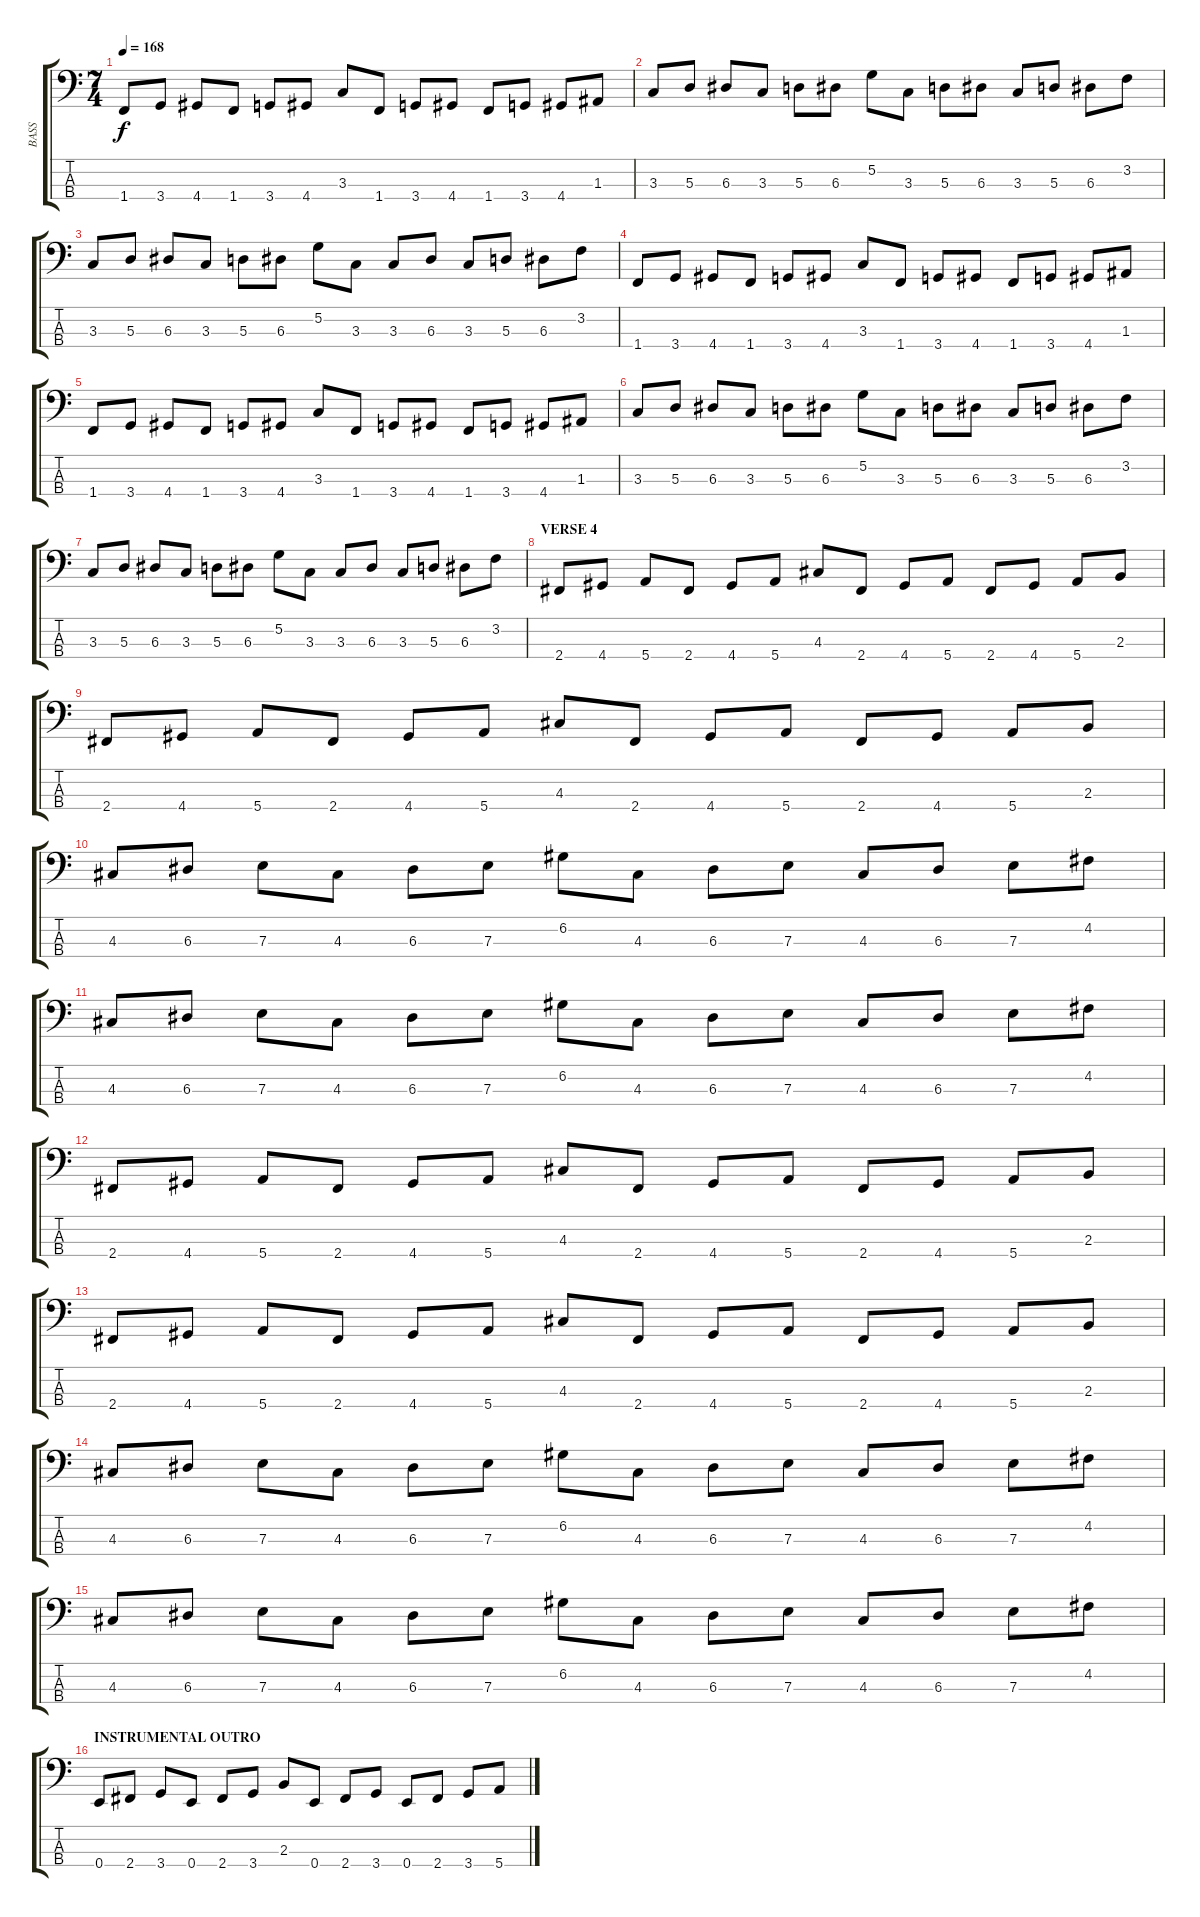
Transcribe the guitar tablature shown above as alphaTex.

\track ("BASS" "BASS") {instrument electricbassfinger}
\staff {score tabs}
\tuning (G2 D2 A1 E1) {hide}
\ts (7 4)
\tempo 168
\clef f4
\ks c
1.4.8{dy f} 3.4.8 4.4.8 1.4.8 3.4.8 4.4.8 3.3.8 1.4.8 3.4.8 4.4.8 1.4.8 3.4.8 4.4.8 1.3.8 |
3.3.8 5.3.8 6.3.8 3.3.8 5.3.8 6.3.8 5.2.8 3.3.8 5.3.8 6.3.8 3.3.8 5.3.8 6.3.8 3.2.8 |
3.3.8 5.3.8 6.3.8 3.3.8 5.3.8 6.3.8 5.2.8 3.3.8 3.3.8 6.3.8 3.3.8 5.3.8 6.3.8 3.2.8 |
1.4.8 3.4.8 4.4.8 1.4.8 3.4.8 4.4.8 3.3.8 1.4.8 3.4.8 4.4.8 1.4.8 3.4.8 4.4.8 1.3.8 |
1.4.8 3.4.8 4.4.8 1.4.8 3.4.8 4.4.8 3.3.8 1.4.8 3.4.8 4.4.8 1.4.8 3.4.8 4.4.8 1.3.8 |
3.3.8 5.3.8 6.3.8 3.3.8 5.3.8 6.3.8 5.2.8 3.3.8 5.3.8 6.3.8 3.3.8 5.3.8 6.3.8 3.2.8 |
3.3.8 5.3.8 6.3.8 3.3.8 5.3.8 6.3.8 5.2.8 3.3.8 3.3.8 6.3.8 3.3.8 5.3.8 6.3.8 3.2.8 |
\section ("" "VERSE 4")
2.4.8 4.4.8 5.4.8 2.4.8 4.4.8 5.4.8 4.3.8 2.4.8 4.4.8 5.4.8 2.4.8 4.4.8 5.4.8 2.3.8 |
2.4.8 4.4.8 5.4.8 2.4.8 4.4.8 5.4.8 4.3.8 2.4.8 4.4.8 5.4.8 2.4.8 4.4.8 5.4.8 2.3.8 |
4.3.8 6.3.8 7.3.8 4.3.8 6.3.8 7.3.8 6.2.8 4.3.8 6.3.8 7.3.8 4.3.8 6.3.8 7.3.8 4.2.8 |
4.3.8 6.3.8 7.3.8 4.3.8 6.3.8 7.3.8 6.2.8 4.3.8 6.3.8 7.3.8 4.3.8 6.3.8 7.3.8 4.2.8 |
2.4.8 4.4.8 5.4.8 2.4.8 4.4.8 5.4.8 4.3.8 2.4.8 4.4.8 5.4.8 2.4.8 4.4.8 5.4.8 2.3.8 |
2.4.8 4.4.8 5.4.8 2.4.8 4.4.8 5.4.8 4.3.8 2.4.8 4.4.8 5.4.8 2.4.8 4.4.8 5.4.8 2.3.8 |
4.3.8 6.3.8 7.3.8 4.3.8 6.3.8 7.3.8 6.2.8 4.3.8 6.3.8 7.3.8 4.3.8 6.3.8 7.3.8 4.2.8 |
4.3.8 6.3.8 7.3.8 4.3.8 6.3.8 7.3.8 6.2.8 4.3.8 6.3.8 7.3.8 4.3.8 6.3.8 7.3.8 4.2.8 |
\section ("" "INSTRUMENTAL OUTRO")
0.4.8 2.4.8 3.4.8 0.4.8 2.4.8 3.4.8 2.3.8 0.4.8 2.4.8 3.4.8 0.4.8 2.4.8 3.4.8 5.4.8
